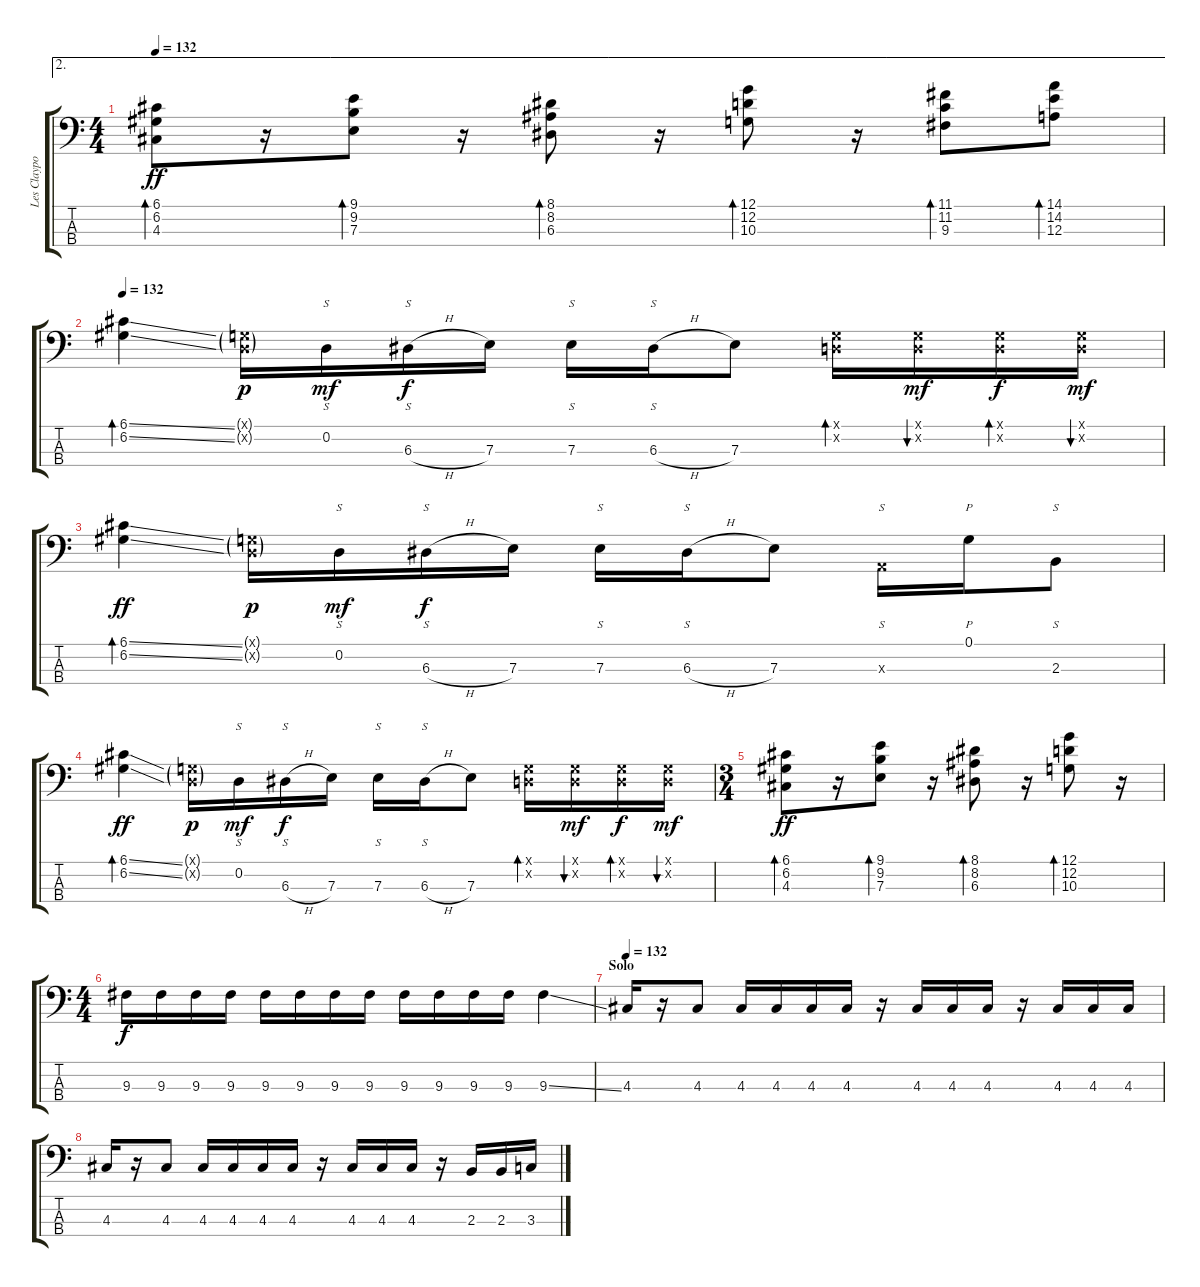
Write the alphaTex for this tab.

\track ("Les Claypool / Bass" "Les Claypo") {instrument slapbass2}
\staff {score tabs}
\tuning (G2 D2 A1 E1) {hide}
\ae 2
\ts (4 4)
\tempo 132
\clef f4
\ks c
(6.1 6.2 4.3).8{bd 30 dy ff} r.16 (9.1 9.2 7.3).8{bd 30} r.16 (8.1 8.2 6.3).8{bd 30} r.16 (12.1 12.2 10.3).8{bd 30} r.16 (11.1 11.2 9.3).8{bd 30} (14.1 14.2 12.3).8{bd 30} |
\tempo 132
(6.1{ss} 6.2{ss}).4{bd 30} (0.1{g x} 0.2{g x}).16{dy p} 0.2.16{s dy mf} 6.3{h}.16{s dy f} 7.3.16 7.3.16{s} 6.3{h}.16{s} 7.3.8 (0.1{x} 0.2{x}).16{bd 30} (0.1{x} 0.2{x}).16{bu 30 dy mf} (0.1{x} 0.2{x}).16{bd 30 dy f} (0.1{x} 0.2{x}).16{bu 30 dy mf} |
(6.1{ss} 6.2{ss}).4{bd 30 dy ff} (0.1{g x} 0.2{g x}).16{dy p} 0.2.16{s dy mf} 6.3{h}.16{s dy f} 7.3.16 7.3.16{s} 6.3{h}.16{s} 7.3.8 0.3{x}.16{s} 0.1.16{p} 2.3.8{s} |
(6.1{ss} 6.2{ss}).4{bd 30 dy ff} (0.1{g x} 0.2{g x}).16{dy p} 0.2.16{s dy mf} 6.3{h}.16{s dy f} 7.3.16 7.3.16{s} 6.3{h}.16{s} 7.3.8 (0.1{x} 0.2{x}).16{bd 30} (0.1{x} 0.2{x}).16{bu 30 dy mf} (0.1{x} 0.2{x}).16{bd 30 dy f} (0.1{x} 0.2{x}).16{bu 30 dy mf} |
\ts (3 4)
(6.1 6.2 4.3).8{bd 30 dy ff} r.16 (9.1 9.2 7.3).8{bd 30} r.16 (8.1 8.2 6.3).8{bd 30} r.16 (12.1 12.2 10.3).8{bd 30} r.16 |
\ts (4 4)
9.3.16{dy f} 9.3.16 9.3.16 9.3.16 9.3.16 9.3.16 9.3.16 9.3.16 9.3.16 9.3.16 9.3.16 9.3.16 9.3{ss}.4 |
\section ("" "Solo")
\tempo 132
4.3.16{volume 12 instrument electricbassfinger} r.16 4.3.8 4.3.16 4.3.16 4.3.16 4.3.16 r.16 4.3.16 4.3.16 4.3.16 r.16 4.3.16 4.3.16 4.3.16 |
4.3.16 r.16 4.3.8 4.3.16 4.3.16 4.3.16 4.3.16 r.16 4.3.16 4.3.16 4.3.16 r.16 2.3.16 2.3.16 3.3.16
